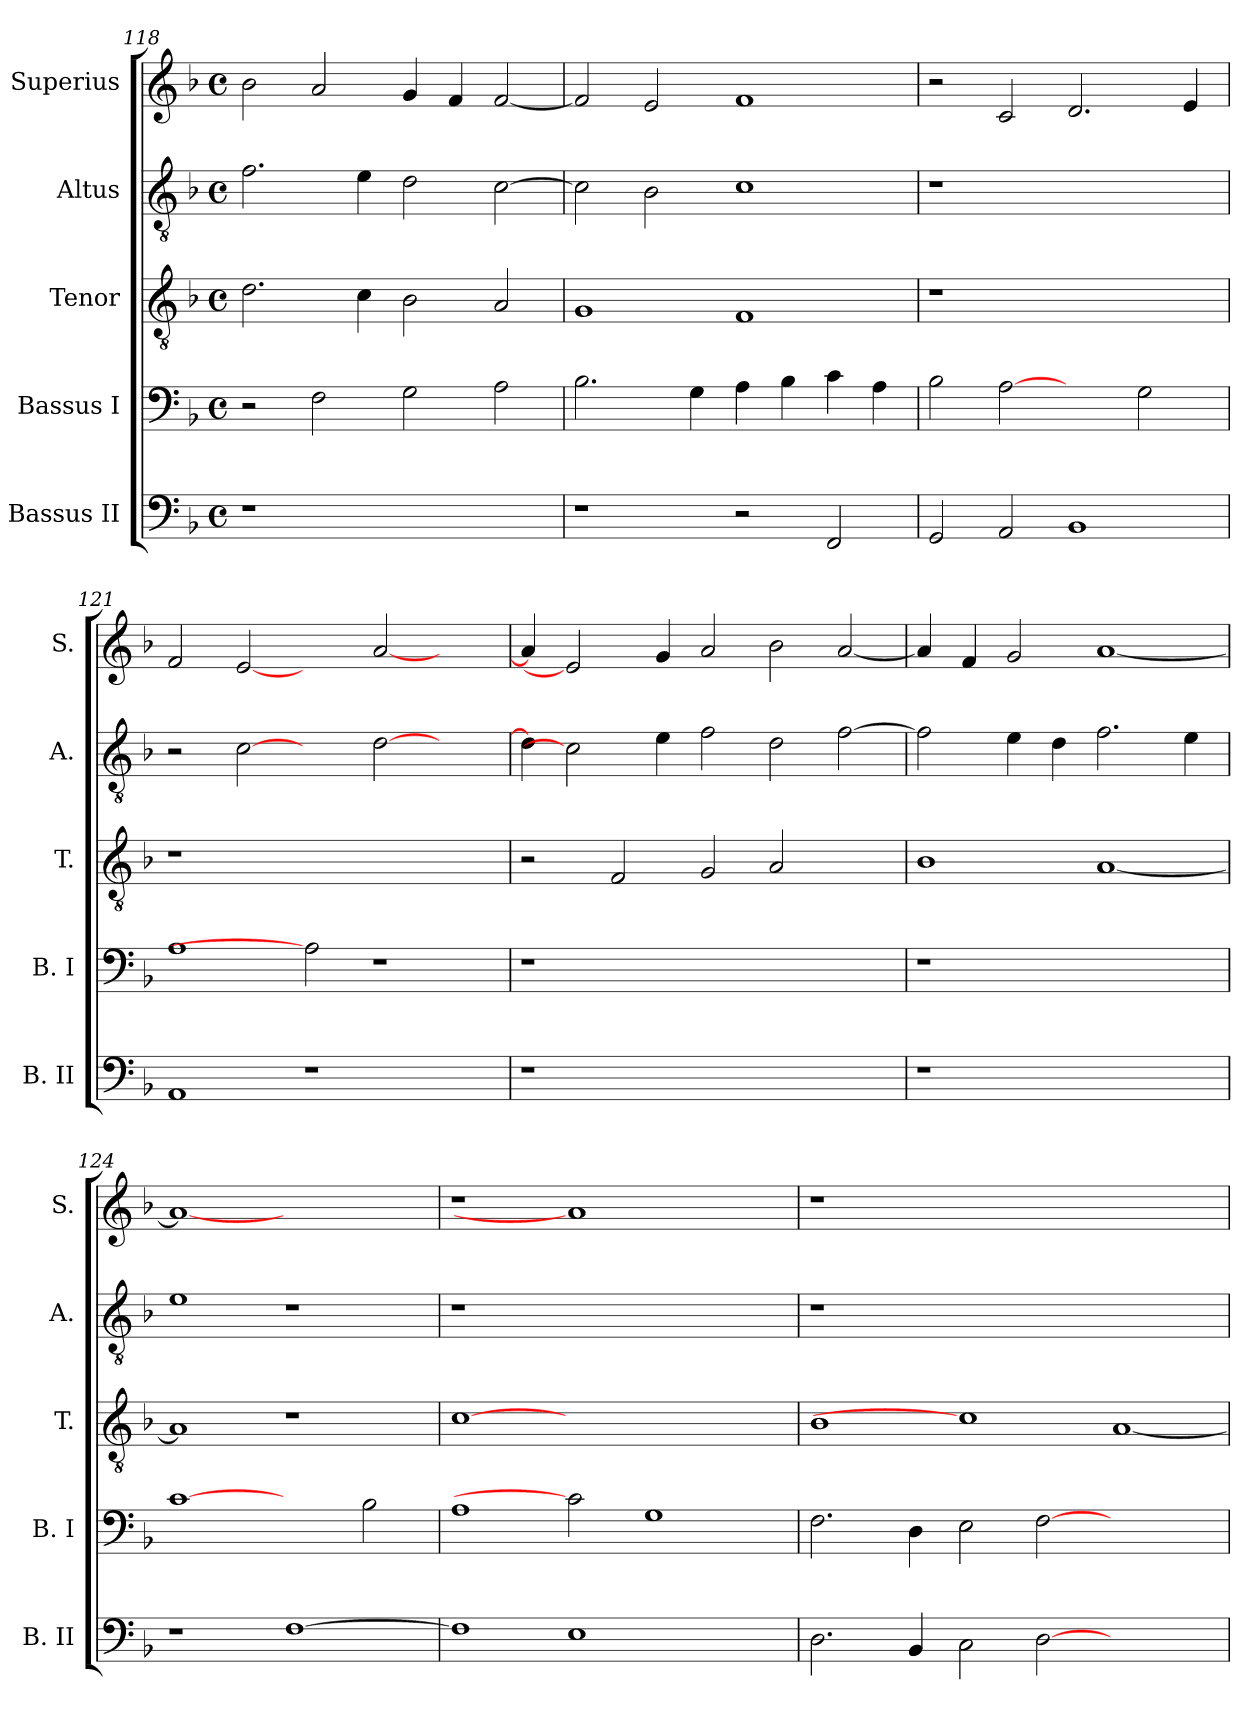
**kern	**kern	**kern	**kern	**kern
*part5	*part4	*part3	*part2	*part1
*staff5	*staff4	*staff3	*staff2	*staff1
*I"Bassus II	*I"Bassus I	*I"Tenor	*I"Altus	*I"Superius
*I'B. II	*I'B. I	*I'T.	*I'A.	*I'S.
!!LO:LB:g=z
*clefF4	*clefF4	*clefGv2	*clefGv2	*clefG2
*	*	*ITrd7c12	*ITrd7c12	*
*k[b-]	*k[b-]	*k[b-]	*k[b-]	*k[b-]
*F:	*F:	*F:	*F:	*F:
*M4/4	*M4/4	*M4/4	*M4/4	*M4/4
*met(c)	*met(c)	*met(c)	*met(c)	*met(c)
=118	=118	=118	=118	=118
!LO:N:vis=1	!	!	!	!
1r	2r	2.Di\	2.Fi\	2b-i\
.	2Fi\	.	.	2ai/
.	.	4Ci\	4Ei\	.
1ryy	2Gi\	2BB-i\	2Di\	4gi/
.	.	.	.	4fi/
.	2Ai\	2AAi/	[>2Ci\	[<2fi/
=119	=119	=119	=119	=119
1r	2.B-i\	1GGi	2Ci\]	2fi/]
.	.	.	2BB-i\	2ei/
.	4Gi\	.	.	.
2r	4Ai\	1FFi	1Ci	1fi
.	4B-i\	.	.	.
2FFi/	4ci\	.	.	.
.	4Ai\	.	.	.
=120	=120	=120	=120	=120
!	!	!LO:N:vis=1	!LO:N:vis=1	!
2GGi/	2B-i\	1r	1r	2r
2AAi/	[2Ai	.	.	2ci/
1BB-i	2ryy	1ryy	1ryy	2.di/
.	2Gi\	.	.	.
.	.	.	.	4ei/
=121	=121	=121	=121	=121
!	!	!LO:N:vis=1	!	!
1AAi	1Ai	1r	2r	2fi/
.	.	.	[2Ci	[2ei
1r	2Ai]	1.ryy	2ryy	2ryy
.	1r	.	[>2Di\	[<2ai/
2ryy	.	.	2ryy	2ryy
=122	=122	=122	=122	=122
!LO:N:vis=1	!LO:N:vis=1	!	!	!
1r	1r	2r	4Di\]	4ai/]
.	.	.	2Ci]	2ei]
.	.	2FFi/	.	.
.	.	.	4Ei\	4gi/
1.ryy	1.ryy	2GGi/	2Fi\	2ai/
.	.	2AAi/	2Di\	2b-i\
.	.	2ryy	[>2Fi\	[<2ai/
!!LO:PB:g=z
=123	=123	=123	=123	=123
!LO:N:vis=1	!LO:N:vis=1	!	!	!
1r	1r	1BB-i	2Fi\]	4ai/]
.	.	.	.	4fi/
.	.	.	4Ei\	2gi/
.	.	.	4Di\	.
1ryy	1ryy	[<1AAi	2.Fi\	[<1ai
.	.	.	4Ei\	.
=124	=124	=124	=124	=124
1r	[1ci	1AAi]	1Ei	1ai_<
[>1Fi	2ryy	1r	1r	1ryy
.	2B-i\	.	.	.
=125	=125	=125	=125	=125
!	!	!	!LO:N:vis=1	!LO:N:vis=1
1Fi]	1Ai	[1Ci	1r	1r
1Ei	2ci]	1.ryy	1.ryy	1ai]
.	1Gi	.	.	.
2ryy	.	.	.	2ryy
=126	=126	=126	=126	=126
!	!	!	!LO:N:vis=1	!LO:N:vis=1
2.Di\	2.Fi\	1BB-i	1r	1r
4BB-i/	4Di\	.	.	.
2Ci\	2Ei\	1Ci]	0ryy	0ryy
[>2Di\	[>2Fi\	.	.	.
1ryy	1ryy	[<1AAi	.	.
=	=	=	=	=
*-	*-	*-	*-	*-
